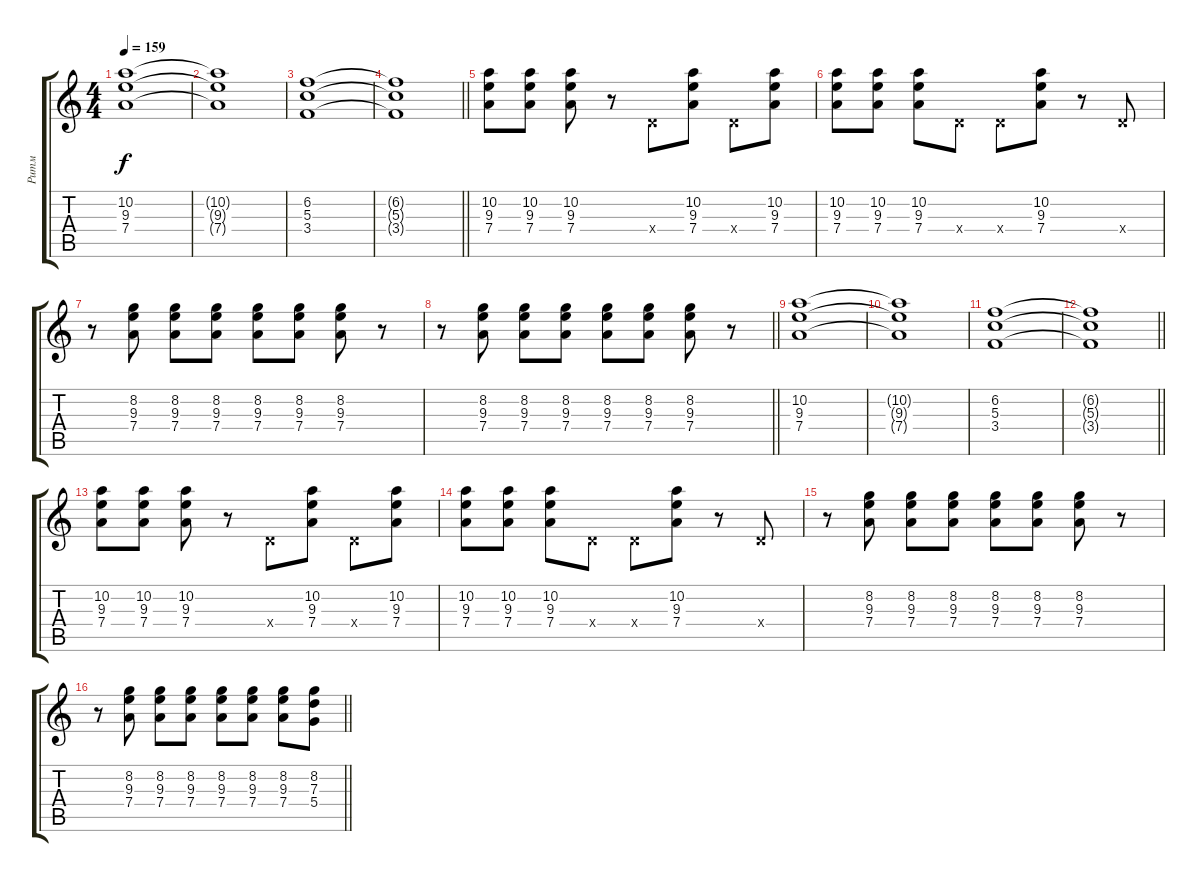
\track ("Ритм" "Ритм") {instrument distortionguitar}
\staff {score tabs}
\tuning (E4 B3 G3 D3 A2 E2) {hide}
\ts (4 4)
\tempo 159
\clef g2
\ks c
(10.2 9.3 7.4).1{dy f} |
(10.2{t} 9.3{t} 7.4{t}).1 |
(6.2 5.3 3.4).1 |
\barLineRight lightlight
(6.2{t} 5.3{t} 3.4{t}).1 |
(10.2 9.3 7.4).8 (10.2 9.3 7.4).8 (10.2 9.3 7.4).8 r.8 0.4{x}.8 (10.2 9.3 7.4).8 0.4{x}.8 (10.2 9.3 7.4).8 |
(10.2 9.3 7.4).8 (10.2 9.3 7.4).8 (10.2 9.3 7.4).8 0.4{x}.8 0.4{x}.8 (10.2 9.3 7.4).8 r.8 0.4{x}.8 |
r.8 (8.2 9.3 7.4).8 (8.2 9.3 7.4).8 (8.2 9.3 7.4).8 (8.2 9.3 7.4).8 (8.2 9.3 7.4).8 (8.2 9.3 7.4).8 r.8 |
\barLineRight lightlight
r.8 (8.2 9.3 7.4).8 (8.2 9.3 7.4).8 (8.2 9.3 7.4).8 (8.2 9.3 7.4).8 (8.2 9.3 7.4).8 (8.2 9.3 7.4).8 r.8 |
(10.2 9.3 7.4).1 |
(10.2{t} 9.3{t} 7.4{t}).1 |
(6.2 5.3 3.4).1 |
\barLineRight lightlight
(6.2{t} 5.3{t} 3.4{t}).1 |
(10.2 9.3 7.4).8 (10.2 9.3 7.4).8 (10.2 9.3 7.4).8 r.8 0.4{x}.8 (10.2 9.3 7.4).8 0.4{x}.8 (10.2 9.3 7.4).8 |
(10.2 9.3 7.4).8 (10.2 9.3 7.4).8 (10.2 9.3 7.4).8 0.4{x}.8 0.4{x}.8 (10.2 9.3 7.4).8 r.8 0.4{x}.8 |
r.8 (8.2 9.3 7.4).8 (8.2 9.3 7.4).8 (8.2 9.3 7.4).8 (8.2 9.3 7.4).8 (8.2 9.3 7.4).8 (8.2 9.3 7.4).8 r.8 |
\barLineRight lightlight
r.8 (8.2 9.3 7.4).8 (8.2 9.3 7.4).8 (8.2 9.3 7.4).8 (8.2 9.3 7.4).8 (8.2 9.3 7.4).8 (8.2 9.3 7.4).8 (8.2 7.3 5.4).8
